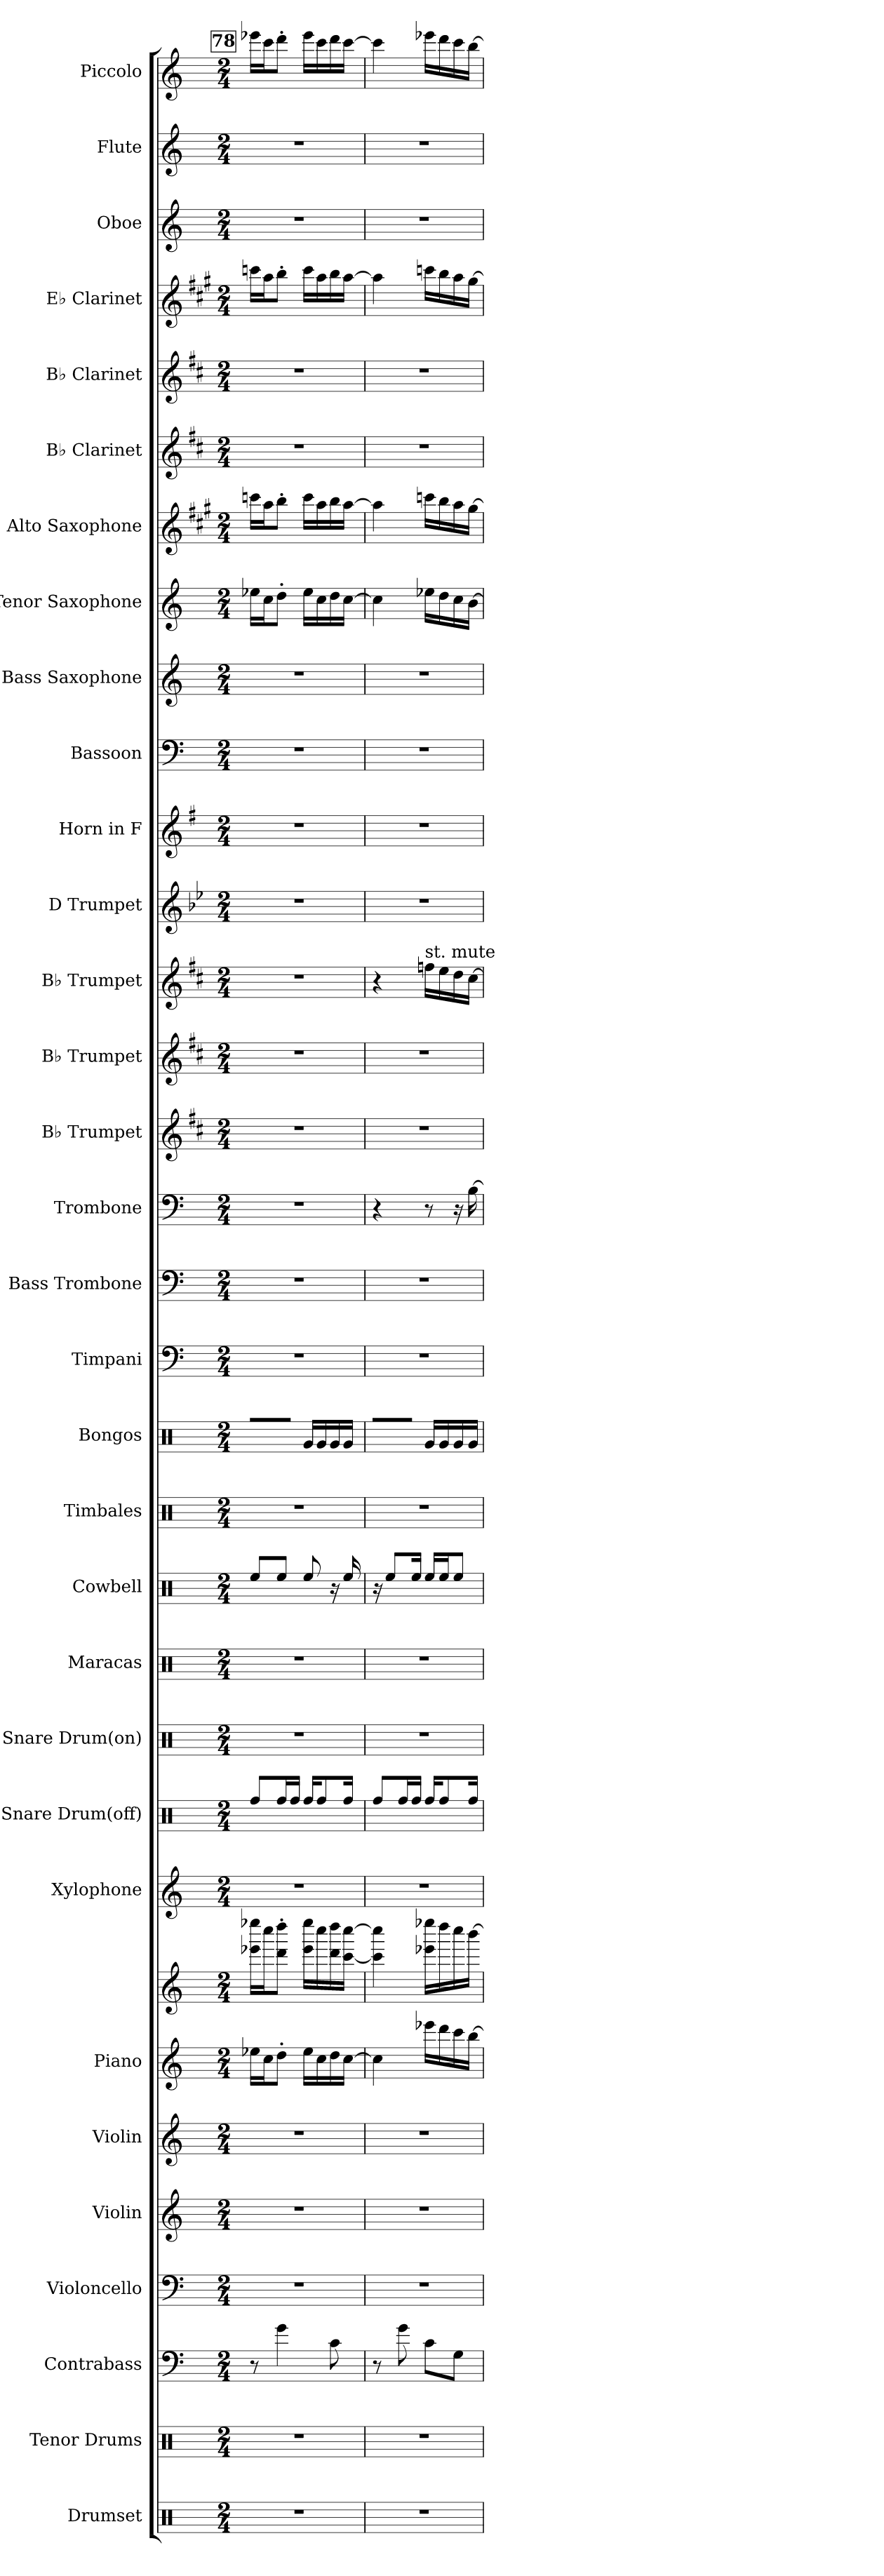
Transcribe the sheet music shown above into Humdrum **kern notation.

**kern	**kern	**kern	**kern	**kern	**kern	**kern	**kern	**kern	**kern	**kern	**kern	**kern	**kern	**kern	**kern	**kern	**kern	**kern	**kern	**kern	**kern	**kern	**kern	**kern	**kern	**kern	**kern	**kern	**kern	**kern	**kern	**kern
*part32	*part31	*part30	*part29	*part28	*part27	*part26	*part26	*part25	*part24	*part23	*part22	*part21	*part20	*part19	*part18	*part17	*part16	*part15	*part14	*part13	*part12	*part11	*part10	*part9	*part8	*part7	*part6	*part5	*part4	*part3	*part2	*part1
*staff33	*staff32	*staff31	*staff30	*staff29	*staff28	*staff27	*staff26	*staff25	*staff24	*staff23	*staff22	*staff21	*staff20	*staff19	*staff18	*staff17	*staff16	*staff15	*staff14	*staff13	*staff12	*staff11	*staff10	*staff9	*staff8	*staff7	*staff6	*staff5	*staff4	*staff3	*staff2	*staff1
*I"Drumset	*I"Tenor Drums	*I"Contrabass	*I"Violoncello	*I"Violin	*I"Violin	*I"Piano	*	*I"Xylophone	*I"Snare Drum(off)	*I"Snare Drum(on)	*I"Maracas	*I"Cowbell	*I"Timbales	*I"Bongos	*I"Timpani	*I"Bass Trombone	*I"Trombone	*I"B♭ Trumpet	*I"B♭ Trumpet	*I"B♭ Trumpet	*I"D Trumpet	*I"Horn in F	*I"Bassoon	*I"Bass Saxophone	*I"Tenor Saxophone	*I"Alto Saxophone	*I"B♭ Clarinet	*I"B♭ Clarinet	*I"E♭ Clarinet	*I"Oboe	*I"Flute	*I"Piccolo
*I'Drs.	*I'T.D.	*I'Cb.	*I'Vc.	*I'Vln.	*I'Vln.	*I'Pno.	*	*I'Xyl.	*	*I'Sn. Dr.	*I'Mrcs.	*I'Cowbell	*I'Timb.	*I'Bongos	*I'Timp.	*I'B. Tbn.	*I'Tbn.	*I'B♭ Tpt.	*I'B♭ Tpt.	*I'B♭ Tpt.	*I'D Tpt.	*	*I'Bsn.	*I'B. Sax.	*I'T. Sax.	*I'A. Sax.	*I'B♭ Cl.	*I'B♭ Cl.	*I'E♭ Cl.	*I'Ob.	*I'Fl.	*I'Picc.
*clefX	*clefX	*clefF4	*clefF4	*clefG2	*clefG2	*clefG2	*clefG2	*clefG2	*clefX	*clefX	*clefX	*clefX	*clefX	*clefX	*clefF4	*clefF4	*clefF4	*clefG2	*clefG2	*clefG2	*clefG2	*clefG2	*clefF4	*clefG2	*clefG2	*clefG2	*clefG2	*clefG2	*clefG2	*clefG2	*clefG2	*clefG2
*	*	*ITrd7c12	*	*	*	*	*	*ITrd-7c-12	*	*	*	*	*	*	*	*	*	*ITrd1c2	*ITrd1c2	*ITrd1c2	*ITrd-1c-2	*ITrd4c7	*	*ITrd15c26	*ITrd8c14	*ITrd5c9	*ITrd1c2	*ITrd1c2	*ITrd-2c-3	*	*	*ITrd-7c-12
*k[]	*k[]	*k[]	*k[]	*k[]	*k[]	*k[]	*k[]	*k[]	*k[]	*k[]	*k[]	*k[]	*k[]	*k[]	*k[]	*k[]	*k[]	*k[]	*k[]	*k[]	*k[]	*k[]	*k[]	*k[]	*k[]	*k[]	*k[]	*k[]	*k[]	*k[]	*k[]	*k[]
*M2/4	*M2/4	*M2/4	*M2/4	*M2/4	*M2/4	*M2/4	*M2/4	*M2/4	*M2/4	*M2/4	*M2/4	*M2/4	*M2/4	*M2/4	*M2/4	*M2/4	*M2/4	*M2/4	*M2/4	*M2/4	*M2/4	*M2/4	*M2/4	*M2/4	*M2/4	*M2/4	*M2/4	*M2/4	*M2/4	*M2/4	*M2/4	*M2/4
!!LO:REH:place=s1:a:B:fs=14:t=78
=21	=21	=21	=21	=21	=21	=21	=21	=21	=21	=21	=21	=21	=21	=21	=21	=21	=21	=21	=21	=21	=21	=21	=21	=21	=21	=21	=21	=21	=21	=21	=21	=21
2r	2r	8r	2r	2r	2r	16ee-X\LL	16eee-X\ 16eeee-X\LL	2r	8Rff/L	2r	2r	8Ree/L	2r	16R/LL	2r	2r	2r	2r	2r	2r	2r	2r	2r	2r	16e-X\LL	16ee-X\LL	2r	2r	16eee-X\LL	2r	2r	16eeee-X\LL
.	.	.	.	.	.	16cc\J	16cccc\J	.	.	.	.	.	.	16R/	.	.	.	.	.	.	.	.	.	.	16c\J	16cc\J	.	.	16ccc\J	.	.	16cccc\J
.	.	4G\	.	.	.	8dd'\J	8ddd\' 8dddd\'J	.	16Rff/L	.	.	8Ree/J	.	16R/	.	.	.	.	.	.	.	.	.	.	8d'\J	8dd'\J	.	.	8ddd'\J	.	.	8dddd'\J
.	.	.	.	.	.	.	.	.	16Rff/JJ	.	.	.	.	16R/JJ	.	.	.	.	.	.	.	.	.	.	.	.	.	.	.	.	.	.
.	.	.	.	.	.	16ee-\LL	16eee-\ 16eeee-\LL	.	16Rff/KL	.	.	8Ree/	.	16Rg/LL	.	.	.	.	.	.	.	.	.	.	16e-\LL	16ee-\LL	.	.	16eee-\LL	.	.	16eeee-\LL
.	.	.	.	.	.	16cc\	16cccc\	.	8Rff/	.	.	.	.	16Rg/	.	.	.	.	.	.	.	.	.	.	16c\	16cc\	.	.	16ccc\	.	.	16cccc\
.	.	8C\	.	.	.	16dd\	16ddd\ 16dddd\	.	.	.	.	16r	.	16Rg/	.	.	.	.	.	.	.	.	.	.	16d\	16dd\	.	.	16ddd\	.	.	16dddd\
.	.	.	.	.	.	[16cc\JJ	[16ccc\ [16cccc\JJ	.	16Rff/Jk	.	.	16Ree/	.	16Rg/JJ	.	.	.	.	.	.	.	.	.	.	[16c\JJ	[16cc\JJ	.	.	[16ccc\JJ	.	.	[16cccc\JJ
!!LO:PB:g=z
=22	=22	=22	=22	=22	=22	=22	=22	=22	=22	=22	=22	=22	=22	=22	=22	=22	=22	=22	=22	=22	=22	=22	=22	=22	=22	=22	=22	=22	=22	=22	=22	=22
2r	2r	8r	2r	2r	2r	4cc\]	4ccc\] 4cccc\]	2r	8Rff/L	2r	2r	16r	2r	16R/LL	2r	2r	4r	2r	2r	4r	2r	2r	2r	2r	4c\]	4cc\]	2r	2r	4ccc\]	2r	2r	4cccc\]
.	.	.	.	.	.	.	.	.	.	.	.	8Ree/L	.	16R/	.	.	.	.	.	.	.	.	.	.	.	.	.	.	.	.	.	.
.	.	8G\	.	.	.	.	.	.	16Rff/L	.	.	.	.	16R/	.	.	.	.	.	.	.	.	.	.	.	.	.	.	.	.	.	.
.	.	.	.	.	.	.	.	.	16Rff/JJ	.	.	16Ree/Jk	.	16R/JJ	.	.	.	.	.	.	.	.	.	.	.	.	.	.	.	.	.	.
!	!	!	!	!	!	!	!	!	!	!	!	!	!	!	!	!	!	!	!	!LO:TX:a:t=st. mute	!	!	!	!	!	!	!	!	!	!	!	!
.	.	8C\L	.	.	.	16eee-X\LL	16eee-X\ 16eeee-X\LL	.	16Rff/KL	.	.	16Ree/LL	.	16Rg/LL	.	.	8r	.	.	16ee-X\LL	.	.	.	.	16e-X\LL	16ee-X\LL	.	.	16eee-X\LL	.	.	16eeee-X\LL
.	.	.	.	.	.	16ddd\	16dddd\	.	8Rff/	.	.	16Ree/J	.	16Rg/	.	.	.	.	.	16dd\	.	.	.	.	16d\	16dd\	.	.	16ddd\	.	.	16dddd\
.	.	8GG\J	.	.	.	16ccc\	16cccc\	.	.	.	.	8Ree/J	.	16Rg/	.	.	16r	.	.	16cc\	.	.	.	.	16c\	16cc\	.	.	16ccc\	.	.	16cccc\
.	.	.	.	.	.	[16bb\JJ	[16bbb\JJ	.	16Rff/Jk	.	.	.	.	16Rg/JJ	.	.	[16B\	.	.	[16b\JJ	.	.	.	.	[16B\JJ	[16b\JJ	.	.	[16bb\JJ	.	.	[16bbb\JJ
=	=	=	=	=	=	=	=	=	=	=	=	=	=	=	=	=	=	=	=	=	=	=	=	=	=	=	=	=	=	=	=	=
*-	*-	*-	*-	*-	*-	*-	*-	*-	*-	*-	*-	*-	*-	*-	*-	*-	*-	*-	*-	*-	*-	*-	*-	*-	*-	*-	*-	*-	*-	*-	*-	*-
